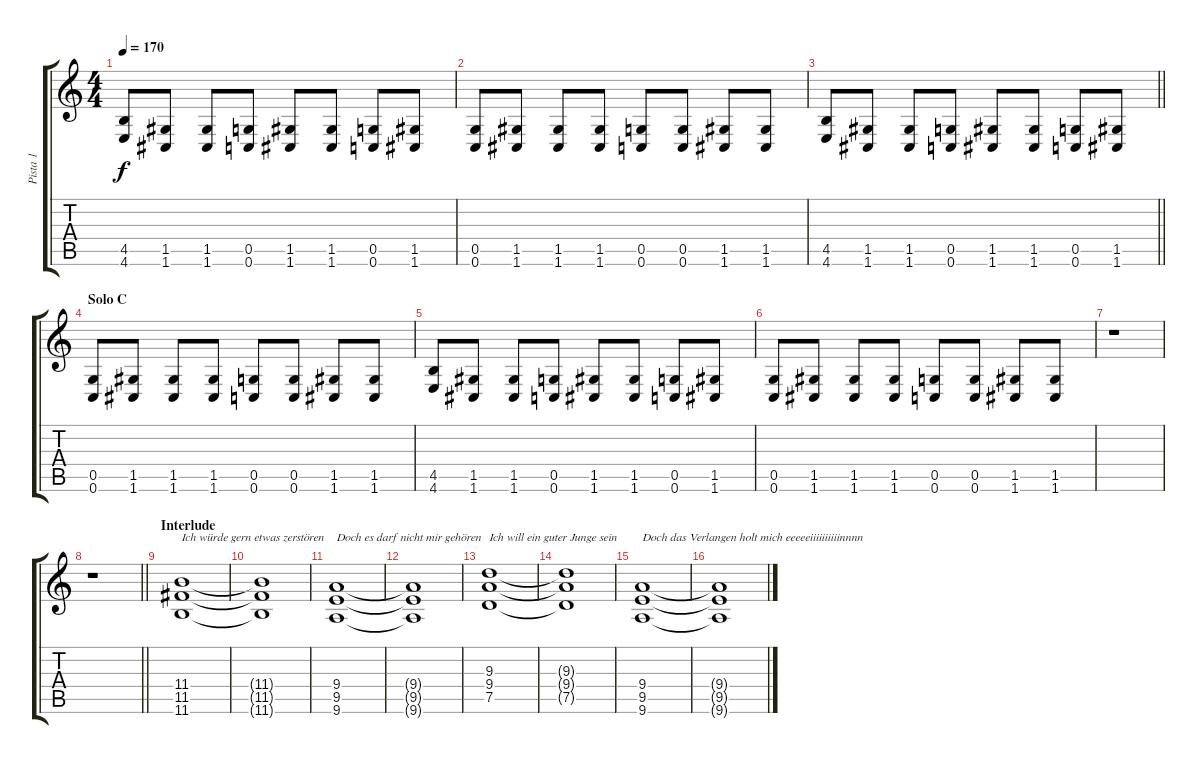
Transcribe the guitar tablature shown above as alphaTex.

\track ("Pista 1" "Pista 1") {instrument distortionguitar}
\staff {score tabs}
\tuning (D4 A3 F3 C3 G2 C2) {hide}
\ts (4 4)
\tempo 170
\clef g2
\ks c
(4.5 4.6).8{dy f} (1.5 1.6).8 (1.5 1.6).8 (0.5 0.6).8 (1.5 1.6).8 (1.5 1.6).8 (0.5 0.6).8 (1.5 1.6).8 |
(0.5 0.6).8 (1.5 1.6).8 (1.5 1.6).8 (1.5 1.6).8 (0.5 0.6).8 (0.5 0.6).8 (1.5 1.6).8 (1.5 1.6).8 |
\barLineRight lightlight
(4.5 4.6).8 (1.5 1.6).8 (1.5 1.6).8 (0.5 0.6).8 (1.5 1.6).8 (1.5 1.6).8 (0.5 0.6).8 (1.5 1.6).8 |
\section ("" "Solo C")
(0.5 0.6).8 (1.5 1.6).8 (1.5 1.6).8 (1.5 1.6).8 (0.5 0.6).8 (0.5 0.6).8 (1.5 1.6).8 (1.5 1.6).8 |
(4.5 4.6).8 (1.5 1.6).8 (1.5 1.6).8 (0.5 0.6).8 (1.5 1.6).8 (1.5 1.6).8 (0.5 0.6).8 (1.5 1.6).8 |
(0.5 0.6).8 (1.5 1.6).8 (1.5 1.6).8 (1.5 1.6).8 (0.5 0.6).8 (0.5 0.6).8 (1.5 1.6).8 (1.5 1.6).8 |
r.1 |
\barLineRight lightlight
r.1 |
\section ("" "Interlude")
(11.4 11.5 11.6).1{txt "Ich würde gern etwas zerstören"} |
(11.4{t} 11.5{t} 11.6{t}).1 |
(9.4 9.5 9.6).1{txt "Doch es darf nicht mir gehören"} |
(9.4{t} 9.5{t} 9.6{t}).1 |
(9.3 9.4 7.5).1{txt "Ich will ein guter Junge sein"} |
(9.3{t} 9.4{t} 7.5{t}).1 |
(9.4 9.5 9.6).1{txt "Doch das Verlangen holt mich eeeeeiiiiiiiiiinnnn"} |
(9.4{t} 9.5{t} 9.6{t}).1
